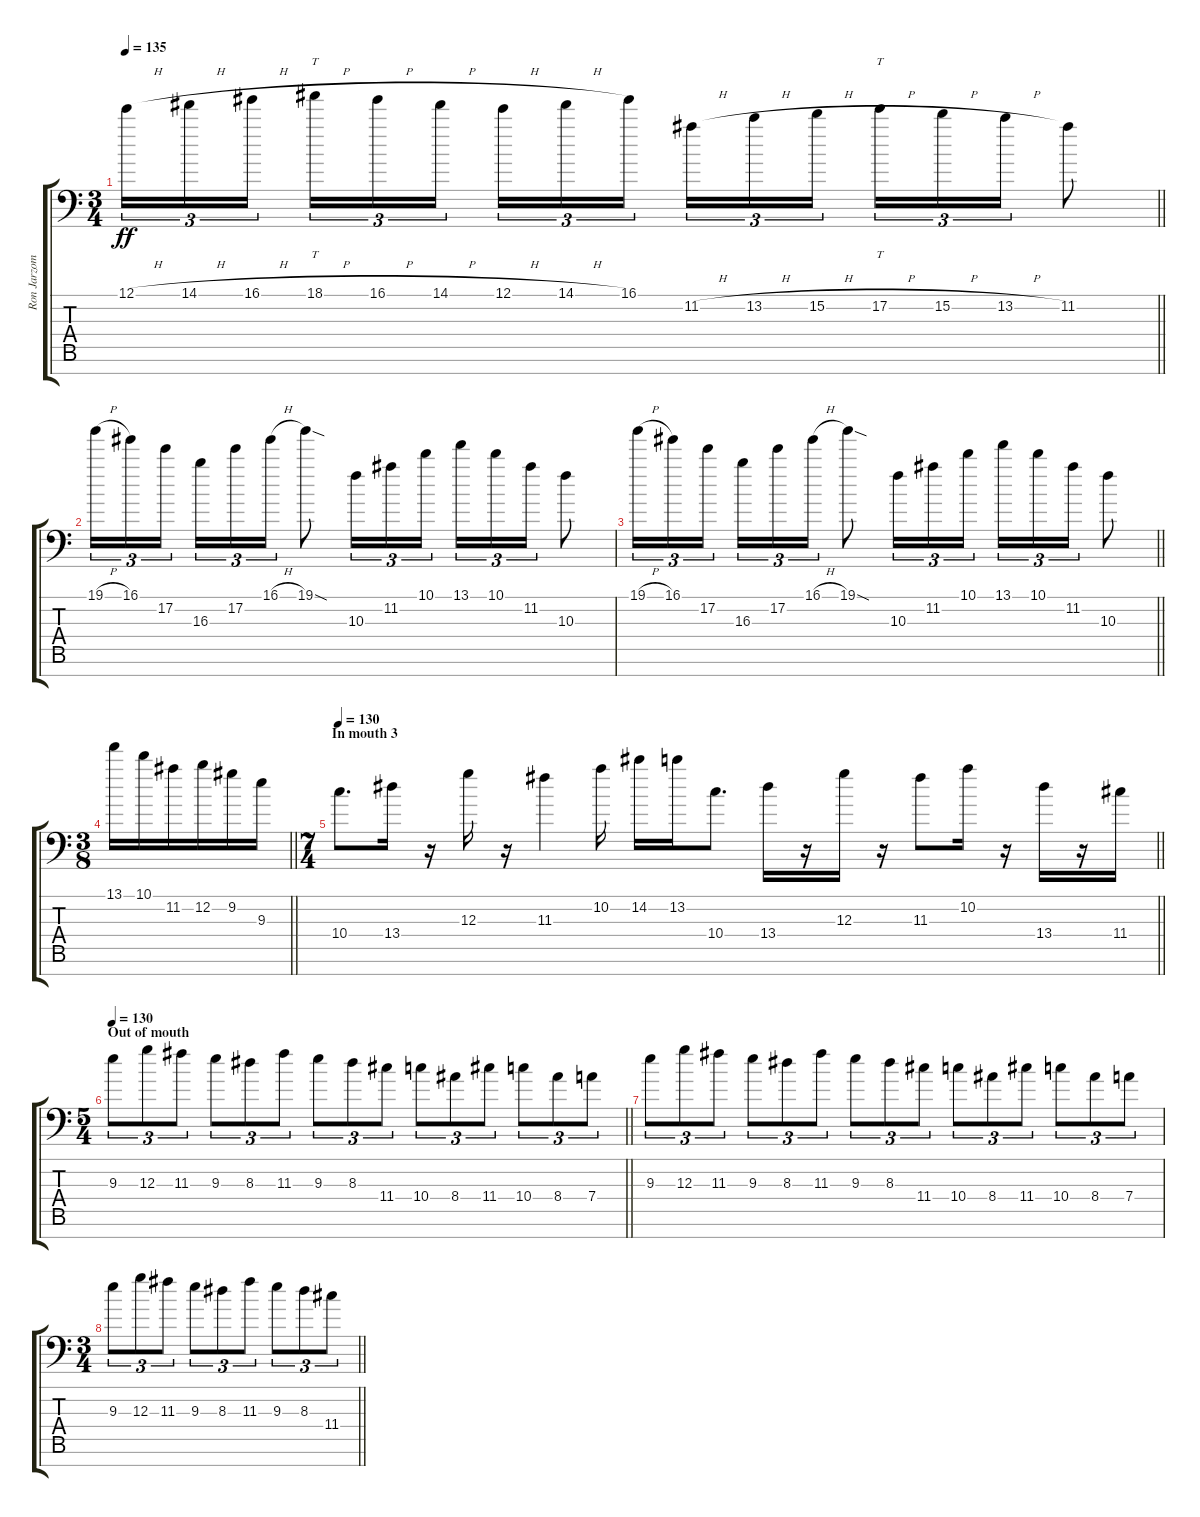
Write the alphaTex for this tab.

\track ("Ron Jarzombek Lead 1" "Ron Jarzom") {instrument distortionguitar}
\staff {score tabs}
\tuning (E4 B3 G3 D3 A2 E2 A1) {hide}
\ts (3 4)
\tempo 135
\clef f4
\barLineRight lightlight
\ks c
12.1{h}.16{tu (3 2) dy ff} 14.1{h}.16{tu (3 2)} 16.1{h}.16{tu (3 2) beam splitsecondary} 18.1{h}.16{tt tu (3 2)} 16.1{h}.16{tu (3 2)} 14.1{h}.16{tu (3 2)} 12.1{h}.16{tu (3 2)} 14.1{h}.16{tu (3 2)} 16.1.16{tu (3 2) beam splitsecondary} 11.2{h}.16{tu (3 2)} 13.2{h}.16{tu (3 2)} 15.2{h}.16{tu (3 2)} 17.2{h}.16{tt tu (3 2)} 15.2{h}.16{tu (3 2)} 13.2{h}.16{tu (3 2)} 11.2.8 |
19.1{h}.16{tu (3 2)} 16.1.16{tu (3 2)} 17.2.16{tu (3 2) beam splitsecondary} 16.3.16{tu (3 2)} 17.2.16{tu (3 2)} 16.1{h}.16{tu (3 2)} 19.1{sod}.8 10.3.16{tu (3 2)} 11.2.16{tu (3 2)} 10.1.16{tu (3 2)} 13.1.16{tu (3 2)} 10.1.16{tu (3 2)} 11.2.16{tu (3 2)} 10.3.8 |
\barLineRight lightlight
19.1{h}.16{tu (3 2)} 16.1.16{tu (3 2)} 17.2.16{tu (3 2) beam splitsecondary} 16.3.16{tu (3 2)} 17.2.16{tu (3 2)} 16.1{h}.16{tu (3 2)} 19.1{sod}.8 10.3.16{tu (3 2)} 11.2.16{tu (3 2)} 10.1.16{tu (3 2)} 13.1.16{tu (3 2)} 10.1.16{tu (3 2)} 11.2.16{tu (3 2)} 10.3.8 |
\ts (3 8)
\barLineRight lightlight
13.1.16 10.1.16 11.2.16 12.2.16 9.2.16 9.3.16 |
\ts (7 4)
\section ("" "In mouth 3")
\tempo 130
\barLineRight lightlight
10.4.8{d} 13.4.16 r.16 12.3.16 r.16 11.3.4 10.2.16 14.2.16 13.2.16 10.4.8{d} 13.4.16 r.16 12.3.16 r.16 11.3.8 10.2.16 r.16 13.4.16 r.16 11.4.16 |
\ts (5 4)
\section ("" "Out of mouth")
\tempo 130
\barLineRight lightlight
9.3.8{tu (3 2) balance 2} 12.3.8{tu (3 2)} 11.3.8{tu (3 2)} 9.3.8{tu (3 2)} 8.3.8{tu (3 2)} 11.3.8{tu (3 2)} 9.3.8{tu (3 2)} 8.3.8{tu (3 2)} 11.4.8{tu (3 2)} 10.4.8{tu (3 2)} 8.4.8{tu (3 2)} 11.4.8{tu (3 2)} 10.4.8{tu (3 2)} 8.4.8{tu (3 2)} 7.4.8{tu (3 2)} |
9.3.8{tu (3 2)} 12.3.8{tu (3 2)} 11.3.8{tu (3 2)} 9.3.8{tu (3 2)} 8.3.8{tu (3 2)} 11.3.8{tu (3 2)} 9.3.8{tu (3 2)} 8.3.8{tu (3 2)} 11.4.8{tu (3 2)} 10.4.8{tu (3 2)} 8.4.8{tu (3 2)} 11.4.8{tu (3 2)} 10.4.8{tu (3 2)} 8.4.8{tu (3 2)} 7.4.8{tu (3 2)} |
\ts (3 4)
\barLineRight lightlight
9.3.8{tu (3 2)} 12.3.8{tu (3 2)} 11.3.8{tu (3 2)} 9.3.8{tu (3 2)} 8.3.8{tu (3 2)} 11.3.8{tu (3 2)} 9.3.8{tu (3 2)} 8.3.8{tu (3 2)} 11.4.8{tu (3 2)}
